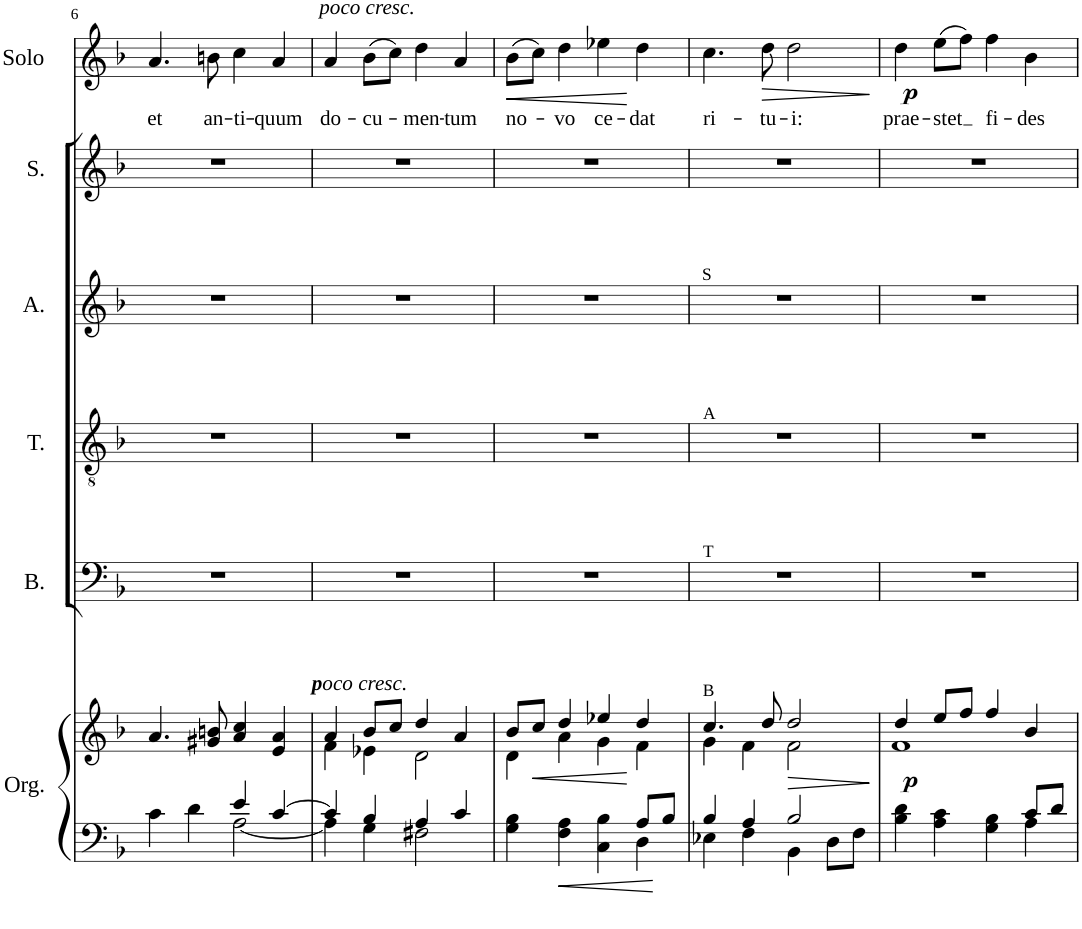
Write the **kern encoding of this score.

**kern	**kern	**dynam	**kern	**text	**dynam
*part2	*part2	*part2	*part1	*part1	*part1
*staff3	*staff2	*staff2/3	*staff1	*staff1	*staff1
*I"Orgue	*	*	*I"Solo	*	*
*I'Org.	*	*	*I'Solo	*	*
!!LO:PB:g=z
*clefF4	*clefG2	*	*clefG2	*	*
*k[b-]	*k[b-]	*	*k[b-]	*	*
*F:	*F:	*	*F:	*	*
*M2/2	*M2/2	*	*M2/2	*	*
=6	=6	=6	=6	=6	=6
*^	*	*	*	*	*
!	!	!	!	!	!LO:LY:b	!
4c\	2ryy	4.a/	.	4.a/	et	.
4d\	.	.	.	.	.	.
!	!	!	!	!	!LO:LY:b	!
.	.	8g#X/ 8bn/	.	8bn\	an-	.
!	!	!	!	!	!LO:LY:b	!
4e/	[2A\	4a/ 4cc/	.	4cc\	-ti-	.
!	!	!	!	!	!LO:LY:b	!
[4c/	.	4e/ 4a/	.	4a/	-quum	.
=7	=7	=7	=7	=7	=7	=7
*	*	*^	*	*	*	*
!	!	!	!	!	!LO:TX:a:i:t=poco cresc.	!	!
!	!	!LO:TX:a:Bi:t=p	!	!	!	!	!
!	!	!LO:TX:a:t=oco cresc.	!	!	!	!	!
!	!	!	!	!	!	!LO:LY:b	!
4c/]	4A\]	4a/	4f\	.	4a/	do-	.
!	!	!	!	!	!	!LO:LY:b	!
4B-/	4G\	8b-/L	4e-X\	.	(8b-\L	-cu-	.
.	.	8cc/J	.	.	8cc\J)	.	.
!	!	!	!	!	!	!LO:LY:b	!
4A/	2F#X\	4dd/	2d\	.	4dd\	-men-	.
!	!	!	!	!	!	!LO:LY:b	!
4c/	.	4a/	.	.	4a/	-tum	.
=8	=8	=8	=8	=8	=8	=8	=8
!	!	!	!	!	!	!LO:LY:b	!LO:HP:b
4G\ 4B-\	2.ryy	8b-/L	4d\	.	(8b-\L	no-	<
!	!	!	!	!LO:HP:b	!	!	!
.	.	8cc/J	.	<	8cc\J)	.	.
!	!	!	!	!	!	!LO:LY:b	!
4F\ 4A\	.	4dd/	4a\	.	4dd\	-vo	.
!	!	!	!	!	!	!LO:LY:b	!
4C\ 4B-\	.	4ee-X/	4g\	.	4ee-X\	ce-	.
!	!	!	!	!	!	!LO:LY:b	!
8A/L	4D\	4dd/	4f\	[	4dd\	-dat	[
8B-/J	.	.	.	.	.	.	.
=9	=9	=9	=9	=9	=9	=9	=9
!	!	!	!	!	!	!LO:LY:b	!
4B-/	4E-X\	4.cc/	4g\	.	4.cc\	ri-	.
4A/	4F\	.	4f\	.	.	.	.
!	!	!	!	!	!	!LO:LY:b	!LO:HP:b
.	.	8dd/	.	.	8dd\	-tu-	>
!	!	!	!	!LO:HP:b	!	!LO:LY:b	!
2B-/	4BB-\	2dd/	2f\	>	2dd\	-i:	.
.	8D\L	.	.	.	.	.	.
.	8F\J	.	.	.	.	.	.
*v	*v	*	*	*	*	*	*
*	*v	*v	*	*	*	*
.	.	]	.	.	]
=10	=10	=10	=10	=10	=10
*^	*^	*	*	*	*
!	!	!	!	!LO:DY:b	!	!LO:LY:b	!LO:DY:b
4B-\ 4d\	2.ryy	4dd/	1f	p	4dd\	prae-	p
!	!	!	!	!	!	!LO:LY:b	!
4A\ 4c\	.	8ee/L	.	.	(8ee\L	-stet	.
.	.	8ff/J	.	.	8ff\J)	.	.
!	!	!	!	!	!	!LO:LY:b	!
4G\ 4B-\	.	4ff/	.	.	4ff\	fi-	.
!	!	!	!	!	!	!LO:LY:b	!
8c/L	4A\	4b-/	.	.	4b-\	-des	.
8d/J	.	.	.	.	.	.	.
*v	*v	*	*	*	*	*	*
*	*v	*v	*	*	*	*
=	=	=	=	=	=
*-	*-	*-	*-	*-	*-
